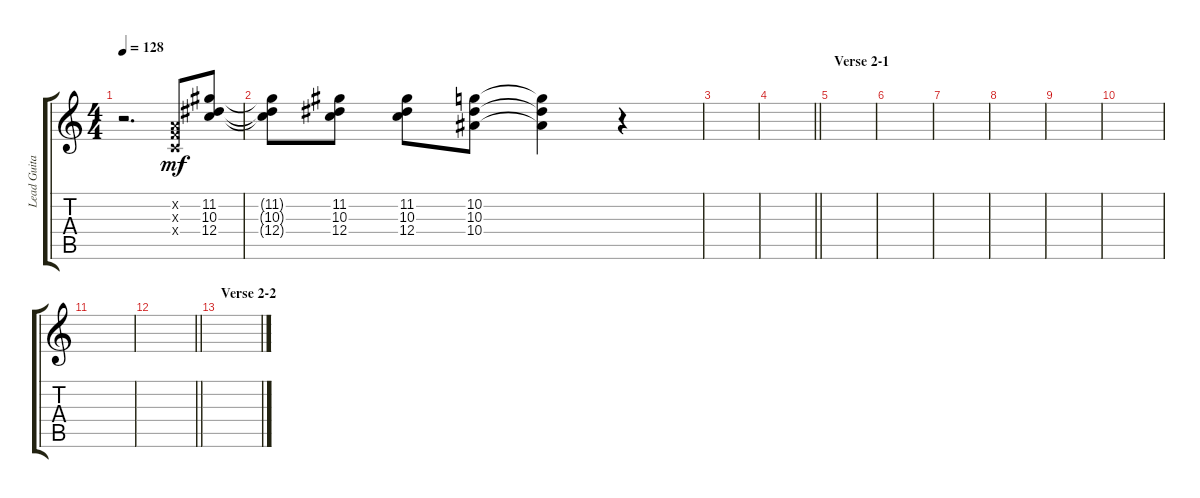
\track ("Lead Guitar 2" "Lead Guita") {instrument distortionguitar}
\staff {score tabs}
\tuning (D4 A3 F3 C3 G2 C2) {hide}
\ts (4 4)
\tempo 128
\clef g2
\ks c
r.2{d dy mf} (0.2{x} 0.3{x} 0.4{x}).8 (11.2 10.3 12.4).8 |
(11.2{t} 10.3{t} 12.4{t}).8 (11.2 10.3 12.4).8 (11.2 10.3 12.4).8 (10.2 10.3 10.4).8 (10.2{t} 10.3{t} 10.4{t}).4 r.4 |
|
\barLineRight lightlight
|
\section ("" "Verse 2-1")
|
|
|
|
|
|
|
\barLineRight lightlight
|
\section ("" "Verse 2-2")
